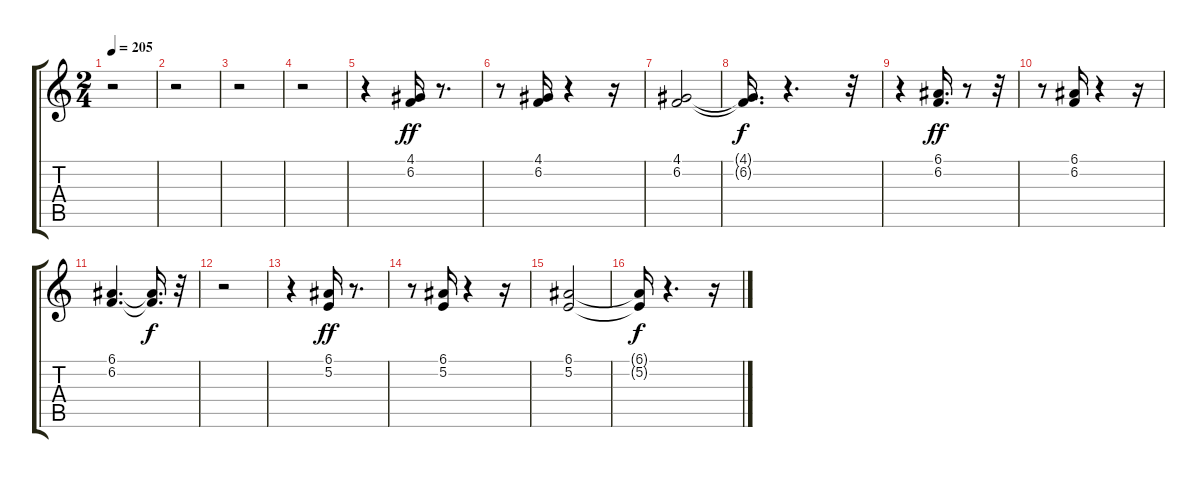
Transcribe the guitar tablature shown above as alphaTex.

\track "" {instrument brasssection}
\staff {score tabs}
\tuning (E4 B3 G3 D3 A2 E2) {hide}
\ts (2 4)
\tempo 205
\clef g2
\ks c
r.2{dy ff} |
r.2 |
r.2 |
r.2 |
r.4 (4.1 6.2).16 r.8{d} |
r.8 (4.1 6.2).16 r.4 r.16 |
(4.1 6.2).2 |
(4.1{t} 6.2{t}).16{d dy f} r.4{d} r.32 |
r.4 (6.1 6.2).16{d dy ff} r.8 r.32 |
r.8 (6.1 6.2).16 r.4 r.16 |
(6.1 6.2).4{d} (6.1{t} 6.2{t}).16{d dy f} r.32 |
r.2 |
r.4 (6.1 5.2).16{dy ff} r.8{d} |
r.8 (6.1 5.2).16 r.4 r.16 |
(6.1 5.2).2 |
(6.1{t} 5.2{t}).16{dy f} r.4{d} r.16
